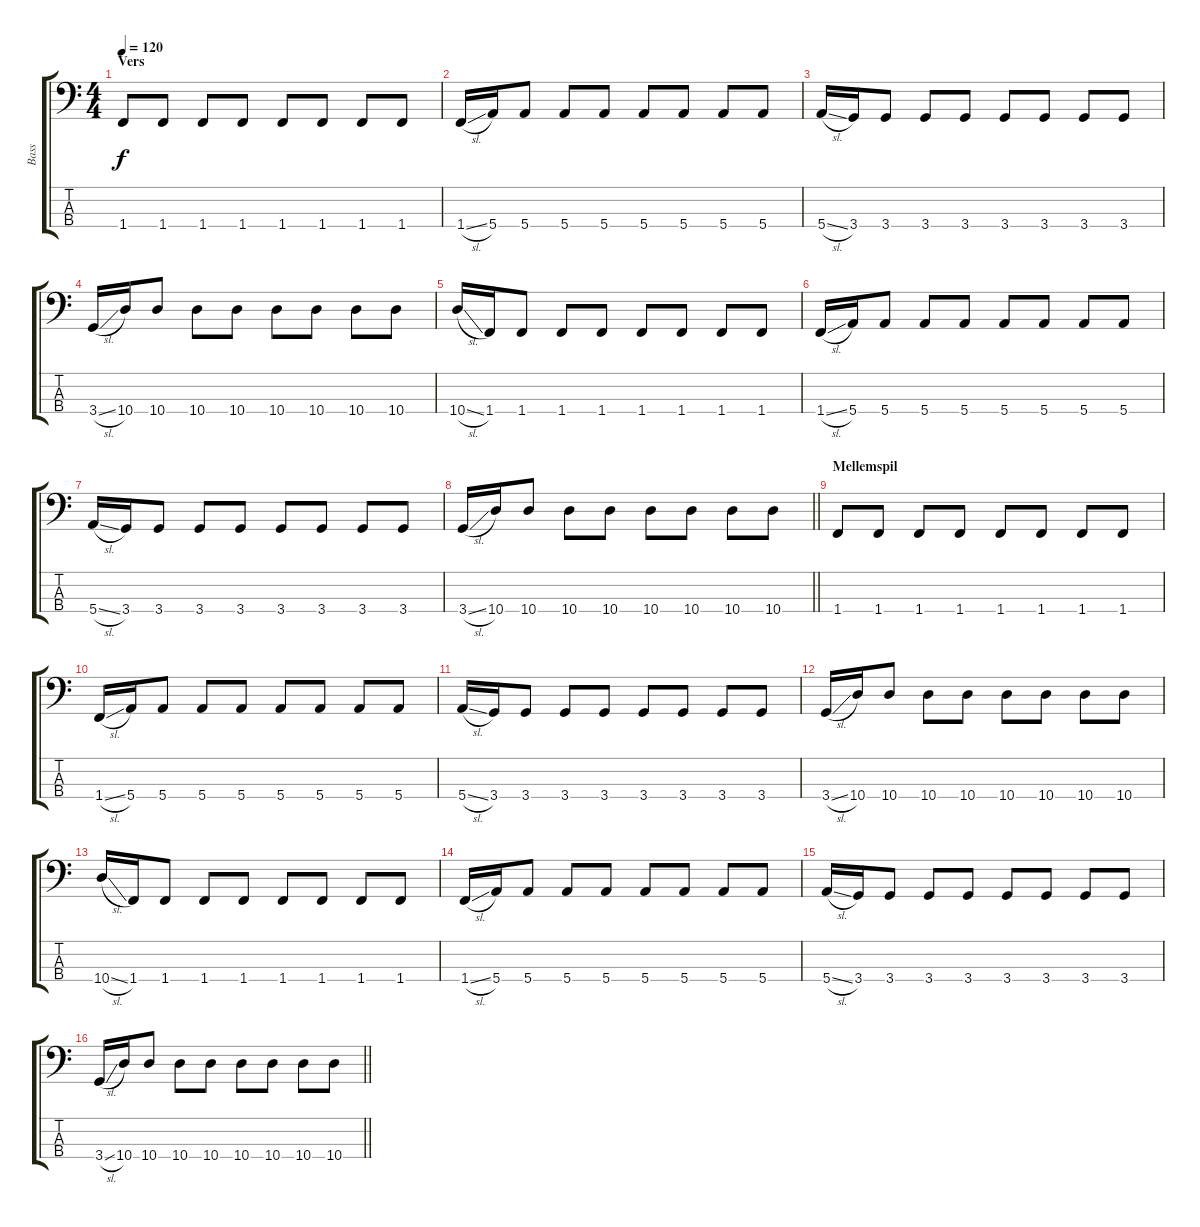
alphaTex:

\track ("Bass" "Bass") {instrument electricbasspick}
\staff {score tabs}
\tuning (G2 D2 A1 E1) {hide}
\ts (4 4)
\section ("" "Vers")
\tempo 120
\clef f4
\ks c
1.4.8{dy f} 1.4.8 1.4.8 1.4.8 1.4.8 1.4.8 1.4.8 1.4.8 |
1.4{sl}.16 5.4.16 5.4.8 5.4.8 5.4.8 5.4.8 5.4.8 5.4.8 5.4.8 |
5.4{sl}.16 3.4.16 3.4.8 3.4.8 3.4.8 3.4.8 3.4.8 3.4.8 3.4.8 |
3.4{sl}.16 10.4.16 10.4.8 10.4.8 10.4.8 10.4.8 10.4.8 10.4.8 10.4.8 |
10.4{sl}.16 1.4.16 1.4.8 1.4.8 1.4.8 1.4.8 1.4.8 1.4.8 1.4.8 |
1.4{sl}.16 5.4.16 5.4.8 5.4.8 5.4.8 5.4.8 5.4.8 5.4.8 5.4.8 |
5.4{sl}.16 3.4.16 3.4.8 3.4.8 3.4.8 3.4.8 3.4.8 3.4.8 3.4.8 |
\barLineRight lightlight
3.4{sl}.16 10.4.16 10.4.8 10.4.8 10.4.8 10.4.8 10.4.8 10.4.8 10.4.8 |
\section ("" "Mellemspil")
1.4.8 1.4.8 1.4.8 1.4.8 1.4.8 1.4.8 1.4.8 1.4.8 |
1.4{sl}.16 5.4.16 5.4.8 5.4.8 5.4.8 5.4.8 5.4.8 5.4.8 5.4.8 |
5.4{sl}.16 3.4.16 3.4.8 3.4.8 3.4.8 3.4.8 3.4.8 3.4.8 3.4.8 |
3.4{sl}.16 10.4.16 10.4.8 10.4.8 10.4.8 10.4.8 10.4.8 10.4.8 10.4.8 |
10.4{sl}.16 1.4.16 1.4.8 1.4.8 1.4.8 1.4.8 1.4.8 1.4.8 1.4.8 |
1.4{sl}.16 5.4.16 5.4.8 5.4.8 5.4.8 5.4.8 5.4.8 5.4.8 5.4.8 |
5.4{sl}.16 3.4.16 3.4.8 3.4.8 3.4.8 3.4.8 3.4.8 3.4.8 3.4.8 |
\barLineRight lightlight
3.4{sl}.16 10.4.16 10.4.8 10.4.8 10.4.8 10.4.8 10.4.8 10.4.8 10.4.8
